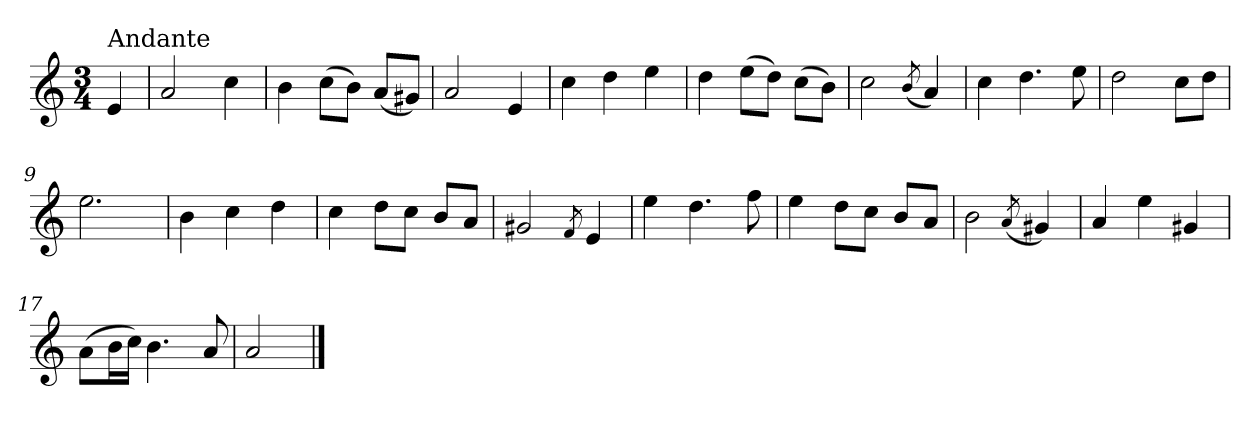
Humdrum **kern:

**kern
*part1
*staff1
*clefG2
*k[]
*a:
*M3/4
=
!LO:TX:a:t=Andante
4e/
=1
2a/
4cc\
=2
4b\
(>8cc\L
8b\J)
(<8a/L
8g#X/J)
=3
2a/
4e/
=4
4cc\
4dd\
4ee\
=5
4dd\
(>8ee\L
8dd\J)
(>8cc\L
8b\J)
=6
2cc\
(<8qb/
4a/)
=7
4cc\
4.dd\
8ee\
!!LO:LB:g=z
=8
2dd\
8cc\L
8dd\J
=9
2.ee\
=10
4b\
4cc\
4dd\
=11
4cc\
8dd\L
8cc\J
8b/L
8a/J
=12
2g#X/
8qf/
4e/
=13
4ee\
4.dd\
8ff\
=14
4ee\
8dd\L
8cc\J
8b/L
8a/J
=15
2b\
(<8qa/
4g#X/)
!!LO:LB:g=z
=16
4a/
4ee\
4g#X/
=17
(>8a\L
16b\L
16cc\JJ)
4.b\
8a/
=18
2a/
==
*-
